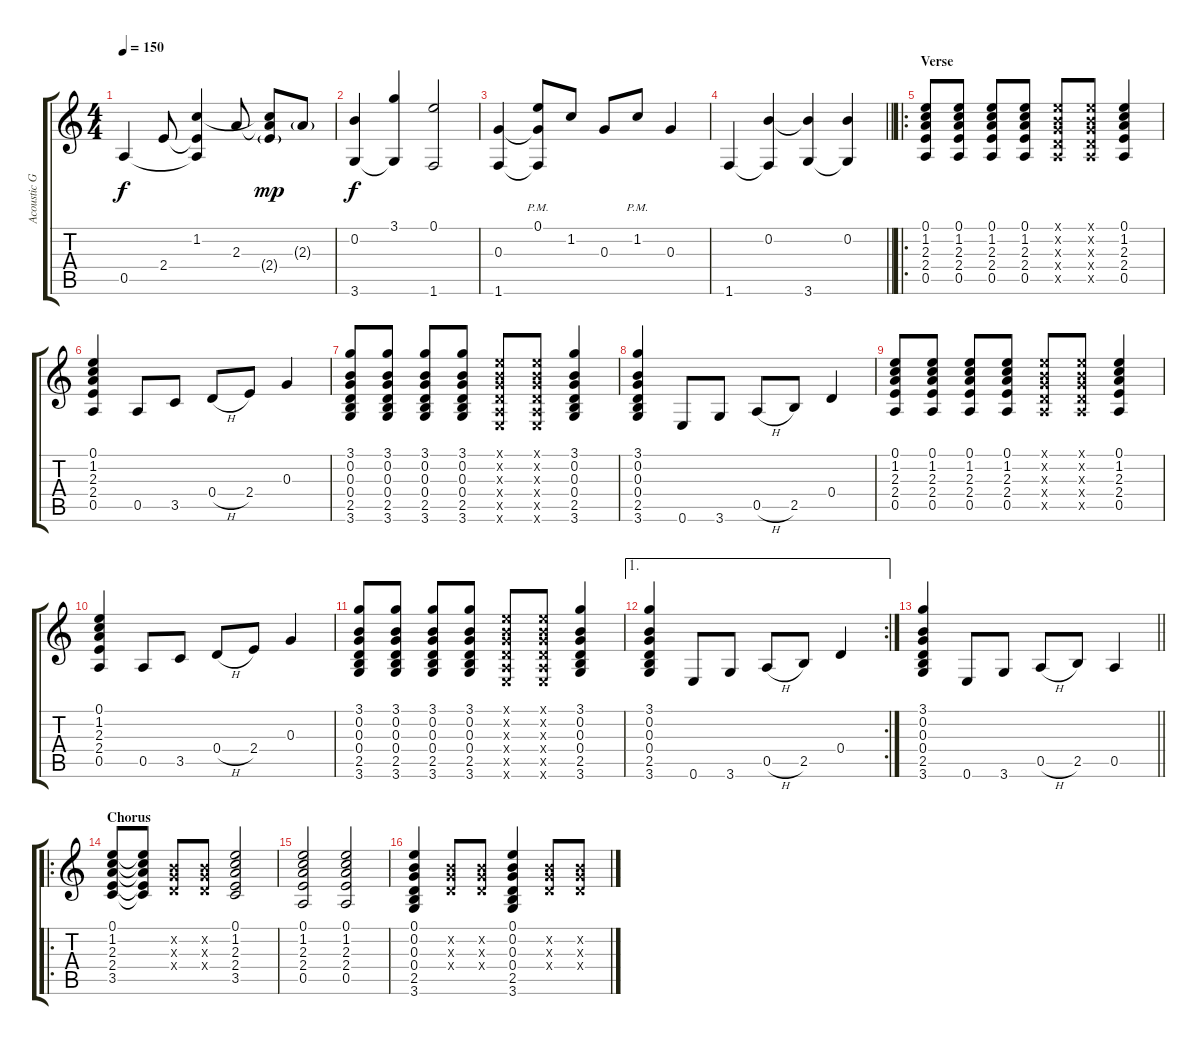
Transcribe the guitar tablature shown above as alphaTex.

\track ("Acoustic Guitar" "Acoustic G") {instrument acousticguitarsteel}
\staff {score tabs}
\tuning (E4 B3 G3 D3 A2 E2) {hide}
\ts (4 4)
\tempo 150
\clef g2
\ks c
0.5.4{dy f} 2.4.8 (1.2 2.4{t} 0.5{t}).4 2.3.8 (1.2{t} 2.3{t} 2.4{g}).8{dy mp} 2.3{g}.8 |
(0.2 3.6).4{dy f} (3.1 3.6{t}).4 (0.1 1.6).2 |
(0.3 1.6).4 (0.1{pm} 0.3{t} 1.6{t}).8 1.2.8 0.3.8 1.2{pm}.8 0.3.4 |
\barLineRight lightlight
1.6.4 (0.2 1.6{t}).4 (0.2{t} 3.6).4 (0.2 3.6{t}).4 |
\ro
\section ("" "Verse")
(0.1 1.2 2.3 2.4 0.5).8{volume 13} (0.1 1.2 2.3 2.4 0.5).8 (0.1 1.2 2.3 2.4 0.5).8 (0.1 1.2 2.3 2.4 0.5).8 (0.1{x} 0.2{x} 0.3{x} 0.4{x} 0.5{x}).8 (0.1{x} 0.2{x} 0.3{x} 0.4{x} 0.5{x}).8 (0.1 1.2 2.3 2.4 0.5).4 |
(0.1 1.2 2.3 2.4 0.5).4 0.5.8 3.5.8 0.4{h}.8 2.4.8 0.3.4 |
(3.1 0.2 0.3 0.4 2.5 3.6).8 (3.1 0.2 0.3 0.4 2.5 3.6).8 (3.1 0.2 0.3 0.4 2.5 3.6).8 (3.1 0.2 0.3 0.4 2.5 3.6).8 (0.1{x} 0.2{x} 0.3{x} 0.4{x} 0.5{x} 0.6{x}).8 (0.1{x} 0.2{x} 0.3{x} 0.4{x} 0.5{x} 0.6{x}).8 (3.1 0.2 0.3 0.4 2.5 3.6).4 |
(3.1 0.2 0.3 0.4 2.5 3.6).4 0.6.8 3.6.8 0.5{h}.8 2.5.8 0.4.4 |
(0.1 1.2 2.3 2.4 0.5).8{volume 11} (0.1 1.2 2.3 2.4 0.5).8 (0.1 1.2 2.3 2.4 0.5).8 (0.1 1.2 2.3 2.4 0.5).8 (0.1{x} 0.2{x} 0.3{x} 0.4{x} 0.5{x}).8 (0.1{x} 0.2{x} 0.3{x} 0.4{x} 0.5{x}).8 (0.1 1.2 2.3 2.4 0.5).4 |
(0.1 1.2 2.3 2.4 0.5).4 0.5.8 3.5.8 0.4{h}.8 2.4.8 0.3.4 |
(3.1 0.2 0.3 0.4 2.5 3.6).8 (3.1 0.2 0.3 0.4 2.5 3.6).8 (3.1 0.2 0.3 0.4 2.5 3.6).8 (3.1 0.2 0.3 0.4 2.5 3.6).8 (0.1{x} 0.2{x} 0.3{x} 0.4{x} 0.5{x} 0.6{x}).8 (0.1{x} 0.2{x} 0.3{x} 0.4{x} 0.5{x} 0.6{x}).8 (3.1 0.2 0.3 0.4 2.5 3.6).4 |
\ae 1
\rc 2
(3.1 0.2 0.3 0.4 2.5 3.6).4 0.6.8 3.6.8 0.5{h}.8 2.5.8 0.4.4 |
\barLineRight lightlight
(3.1 0.2 0.3 0.4 2.5 3.6).4 0.6.8 3.6.8 0.5{h}.8 2.5.8 0.5.4 |
\ro
\section ("" "Chorus")
(0.1 1.2 2.3 2.4 3.5).8{volume 16} (0.1{t} 1.2{t} 2.3{t} 2.4{t} 3.5{t}).8{volume 16} (0.2{x} 0.3{x} 0.4{x}).8 (0.2{x} 0.3{x} 0.4{x}).8 (0.1 1.2 2.3 2.4 3.5).2 |
(0.1 1.2 2.3 2.4 0.5).2 (0.1 1.2 2.3 2.4 0.5).2 |
(0.1 0.2 0.3 0.4 2.5 3.6).4 (0.2{x} 0.3{x} 0.4{x}).8 (0.2{x} 0.3{x} 0.4{x}).8 (0.1 0.2 0.3 0.4 2.5 3.6).4 (0.2{x} 0.3{x} 0.4{x}).8 (0.2{x} 0.3{x} 0.4{x}).8
